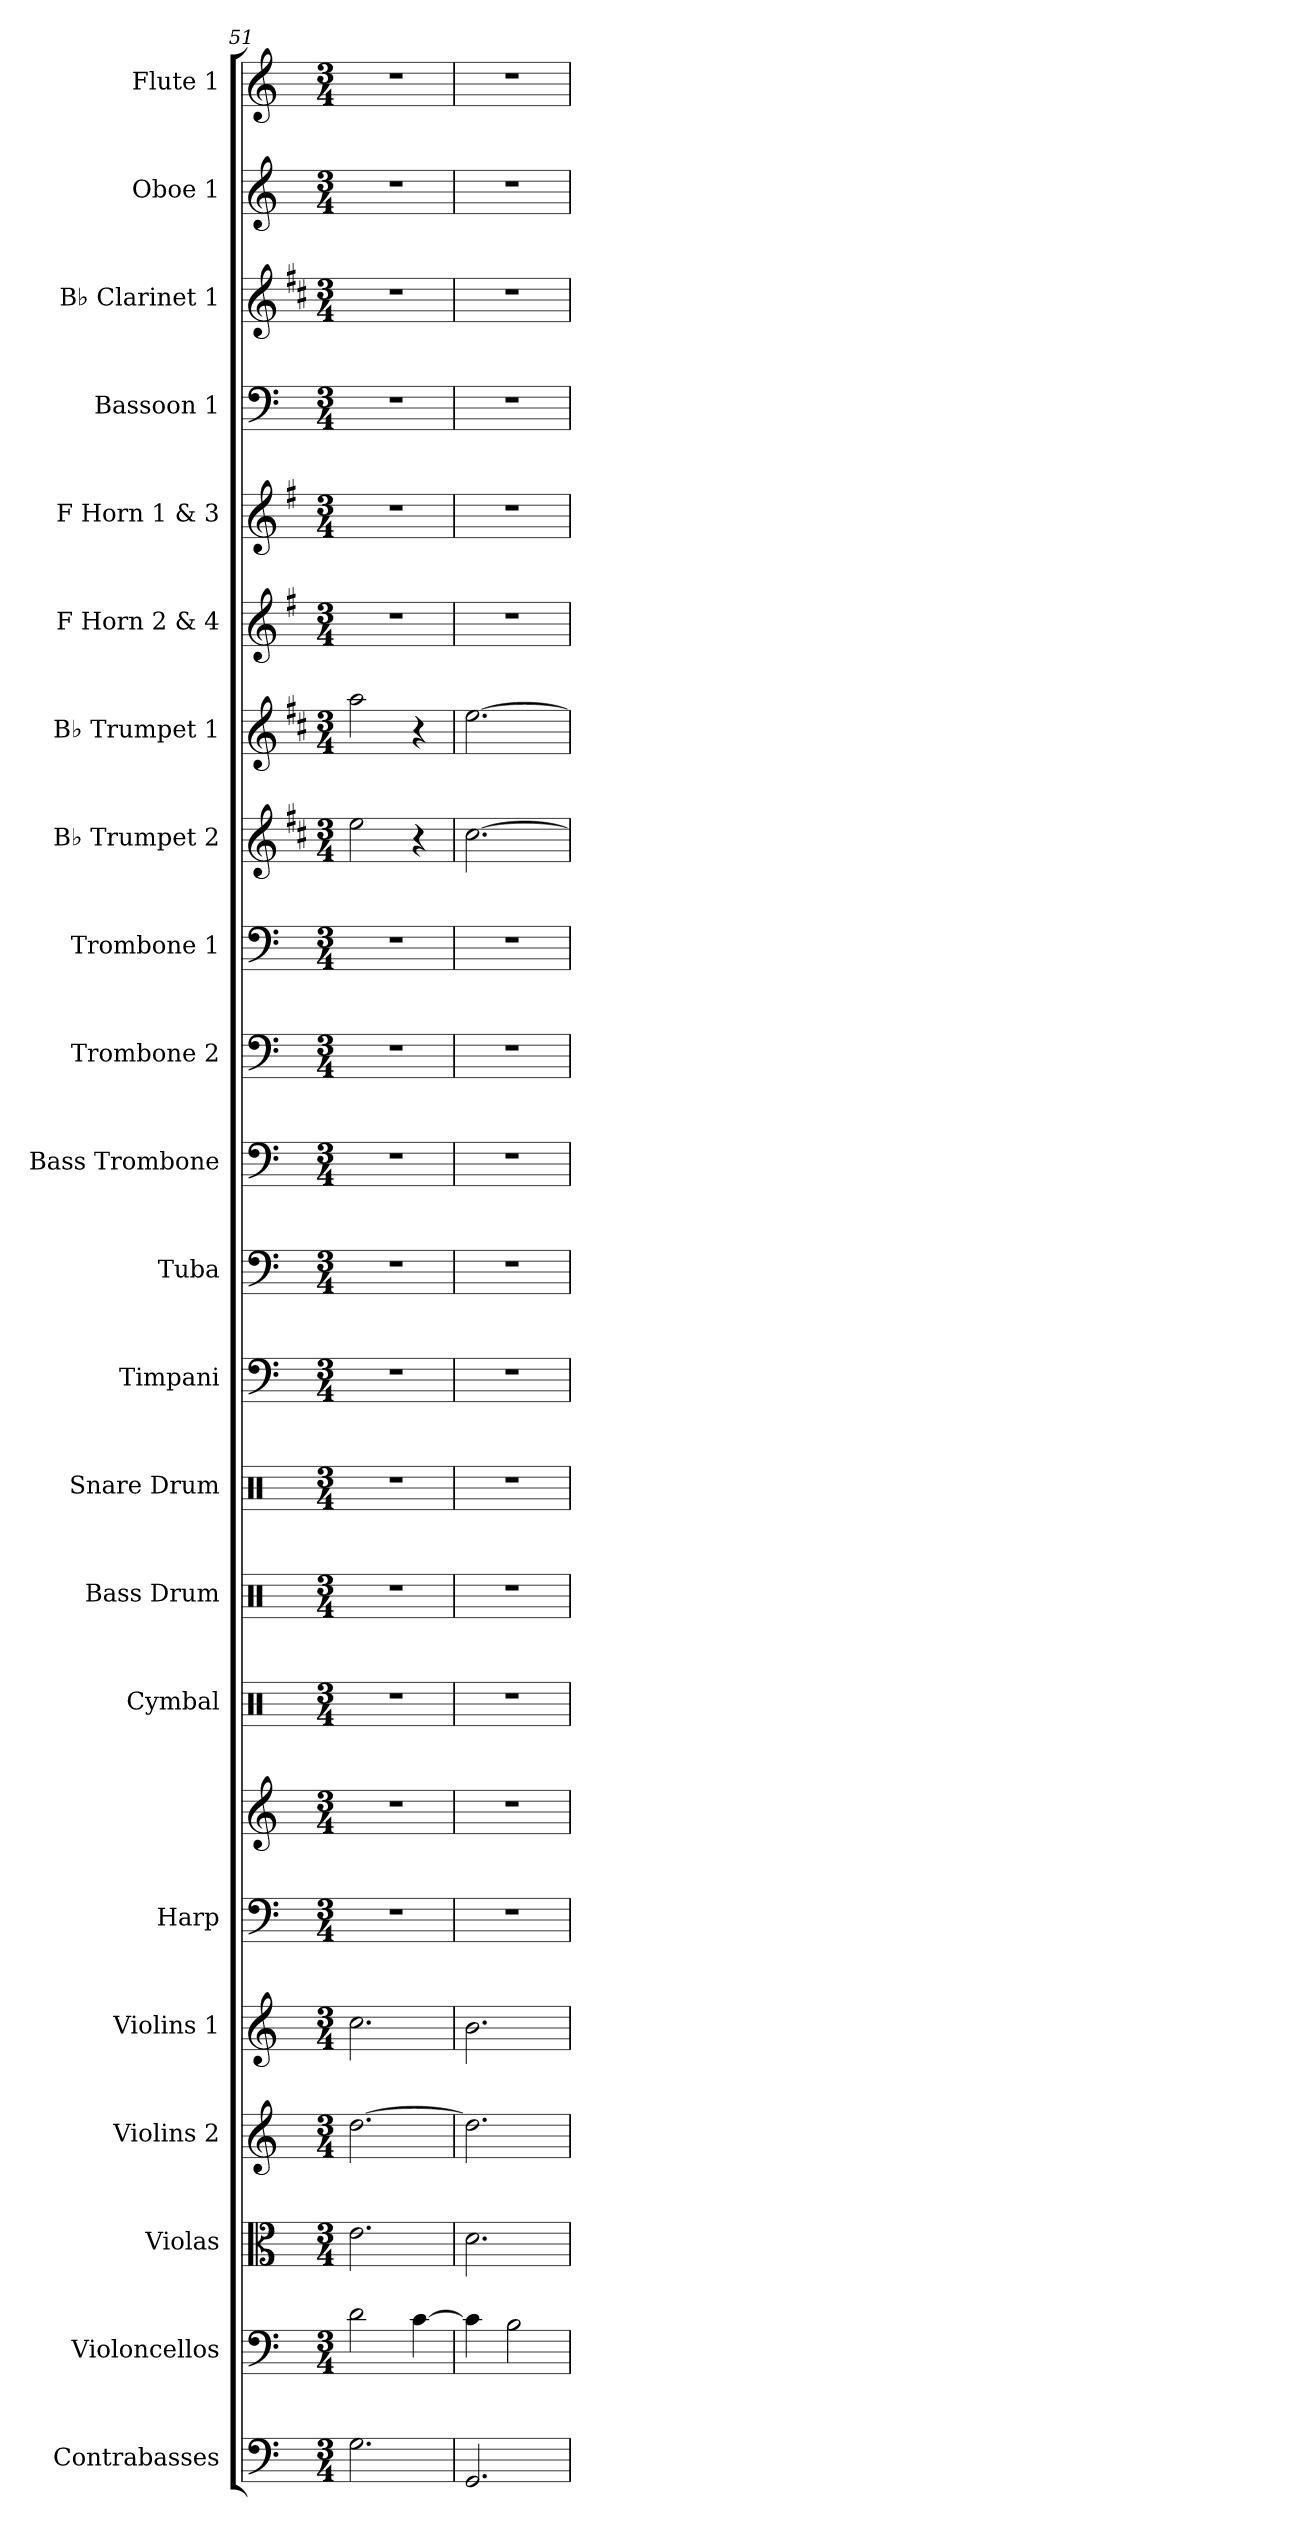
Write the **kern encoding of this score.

**kern	**kern	**kern	**kern	**kern	**kern	**kern	**kern	**kern	**kern	**kern	**kern	**kern	**kern	**kern	**kern	**kern	**kern	**kern	**kern	**kern	**kern	**kern
*part22	*part21	*part20	*part19	*part18	*part17	*part17	*part16	*part15	*part14	*part13	*part12	*part11	*part10	*part9	*part8	*part7	*part6	*part5	*part4	*part3	*part2	*part1
*staff23	*staff22	*staff21	*staff20	*staff19	*staff18	*staff17	*staff16	*staff15	*staff14	*staff13	*staff12	*staff11	*staff10	*staff9	*staff8	*staff7	*staff6	*staff5	*staff4	*staff3	*staff2	*staff1
*I"Contrabasses	*I"Violoncellos	*I"Violas	*I"Violins 2	*I"Violins 1	*I"Harp	*	*I"Cymbal	*I"Bass Drum	*I"Snare Drum	*I"Timpani	*I"Tuba	*I"Bass Trombone	*I"Trombone 2	*I"Trombone 1	*I"B♭ Trumpet 2	*I"B♭ Trumpet 1	*I"F Horn 2 &amp; 4	*I"F Horn 1 &amp; 3	*I"Bassoon 1	*I"B♭ Clarinet 1	*I"Oboe 1	*I"Flute 1
*I'Cbs.	*I'Vcs.	*I'Vlas.	*I'Vlns. 2	*I'Vlns. 1	*I'Hrp.	*	*I'Cym.	*I'B. Dr.	*I'Sn. Dr.	*I'Timp.	*I'Tba.	*I'B. Tbn.	*I'Tbn. 2	*I'Tbn. 1	*I'B♭ Tpt. 2	*I'B♭ Tpt. 1	*I'F Hn. 2 4	*I'F Hn. 1 3	*I'Bsn. 1	*I'B♭ Cl. 1	*I'Ob. 1	*I'Fl. 1
*clefF4	*clefF4	*clefC3	*clefG2	*clefG2	*clefF4	*clefG2	*clefX	*clefX	*clefX	*clefF4	*clefF4	*clefF4	*clefF4	*clefF4	*clefG2	*clefG2	*clefG2	*clefG2	*clefF4	*clefG2	*clefG2	*clefG2
*ITrd7c12	*	*	*	*	*	*	*	*	*	*	*	*	*	*	*ITrd1c2	*ITrd1c2	*ITrd4c7	*ITrd4c7	*	*ITrd1c2	*	*
*k[]	*k[]	*k[]	*k[]	*k[]	*k[]	*k[]	*k[]	*k[]	*k[]	*k[]	*k[]	*k[]	*k[]	*k[]	*k[]	*k[]	*k[]	*k[]	*k[]	*k[]	*k[]	*k[]
*M3/4	*M3/4	*M3/4	*M3/4	*M3/4	*M3/4	*M3/4	*M3/4	*M3/4	*M3/4	*M3/4	*M3/4	*M3/4	*M3/4	*M3/4	*M3/4	*M3/4	*M3/4	*M3/4	*M3/4	*M3/4	*M3/4	*M3/4
=51	=51	=51	=51	=51	=51	=51	=51	=51	=51	=51	=51	=51	=51	=51	=51	=51	=51	=51	=51	=51	=51	=51
2.GG\	2d\	2.e\	[2.dd\	2.cc\	2.r	2.r	2.r	2.r	2.r	2.r	2.r	2.r	2.r	2.r	2dd\	2gg\	2.r	2.r	2.r	2.r	2.r	2.r
.	[4c\	.	.	.	.	.	.	.	.	.	.	.	.	.	4r	4r	.	.	.	.	.	.
=52	=52	=52	=52	=52	=52	=52	=52	=52	=52	=52	=52	=52	=52	=52	=52	=52	=52	=52	=52	=52	=52	=52
2.GGG/	4c\]	2.d\	2.dd\]	2.b\	2.r	2.r	2.r	2.r	2.r	2.r	2.r	2.r	2.r	2.r	[2.b\	[2.dd\	2.r	2.r	2.r	2.r	2.r	2.r
.	2B\	.	.	.	.	.	.	.	.	.	.	.	.	.	.	.	.	.	.	.	.	.
=	=	=	=	=	=	=	=	=	=	=	=	=	=	=	=	=	=	=	=	=	=	=
*-	*-	*-	*-	*-	*-	*-	*-	*-	*-	*-	*-	*-	*-	*-	*-	*-	*-	*-	*-	*-	*-	*-
